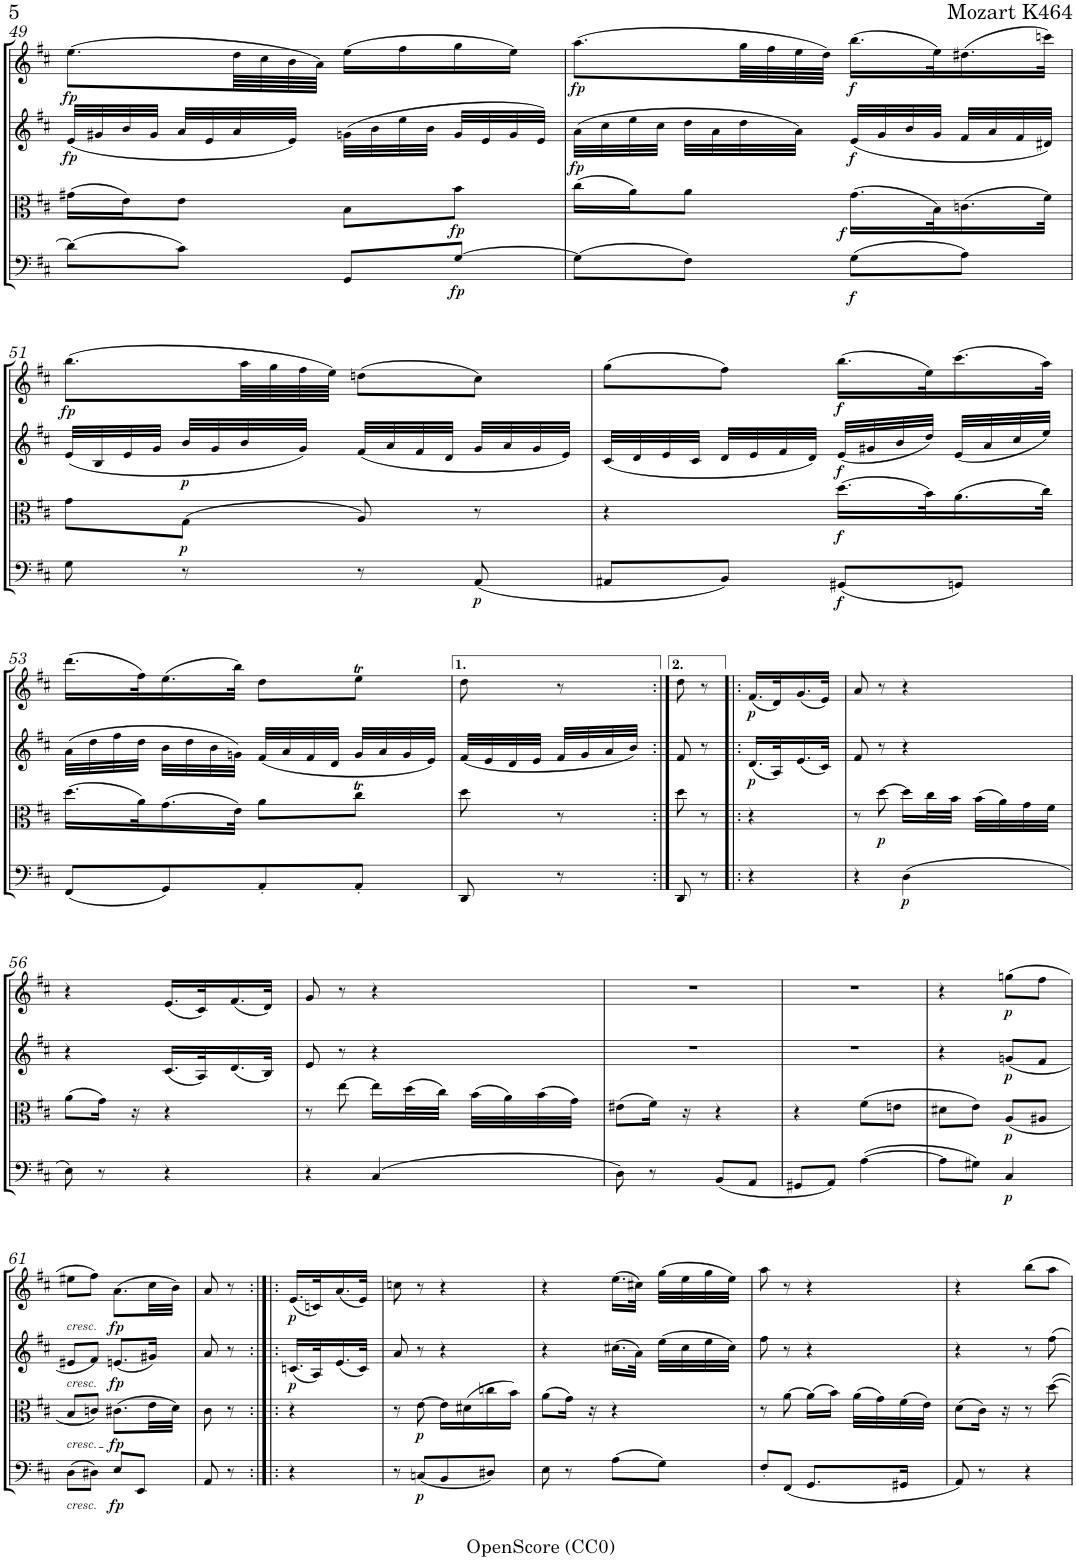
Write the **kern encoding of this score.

**kern	**dynam	**kern	**dynam	**kern	**dynam	**kern	**dynam
*part4	*part4	*part3	*part3	*part2	*part2	*part1	*part1
*staff4	*staff4	*staff3	*staff3	*staff2	*staff2	*staff1	*staff1
*I"Violoncello	*	*I"Viola	*	*I"Violin 2	*	*I"Violin 1	*
*I'Vc	*	*I'Vla	*	*I'Vln	*	*I'Vln	*
!!LO:PB:g=z
*clefF4	*	*clefC3	*	*clefG2	*	*clefG2	*
*k[f#c#]	*	*k[f#c#]	*	*k[f#c#]	*	*k[f#c#]	*
*M2/4	*	*M2/4	*	*M2/4	*	*M2/4	*
=49	=49	=49	=49	=49	=49	=49	=49
!	!	!	!	!	!LO:DY:b	!	!LO:DY:b
(8d\L]	.	(16g#X\LL	.	(32e/LLL	fp	(8.ee\L	fp
.	.	.	.	32g#X/	.	.	.
.	.	16e\J)	.	32b/	.	.	.
.	.	.	.	32g#/JJJ	.	.	.
8c#\J)	.	8e\J	.	32a/LLL	.	.	.
.	.	.	.	32e/	.	.	.
.	.	.	.	32a/	.	64dd\LLL	.
.	.	.	.	.	.	64cc#\	.
.	.	.	.	32e/JJJ)	.	64b\	.
.	.	.	.	.	.	64a\JJJJ)	.
8GG/L	.	8B\L	.	(32gn\LLL	.	(16ee\LL	.
.	.	.	.	32b\	.	.	.
.	.	.	.	32ee\	.	16ff#\	.
.	.	.	.	32b\JJJ	.	.	.
!	!LO:DY:b	!	!LO:DY:b	!	!	!	!
[8G/J	fp	8b\J	fp	32g/LLL	.	16gg\	.
.	.	.	.	32e/	.	.	.
.	.	.	.	32g/	.	16ee\JJ)	.
.	.	.	.	32e/JJJ)	.	.	.
=50	=50	=50	=50	=50	=50	=50	=50
!	!	!	!	!	!LO:DY:b	!	!LO:DY:b
(8G\L]	.	(16cc#\LL	.	(32a\LLL	fp	(8.aa\L	fp
.	.	.	.	32cc#\	.	.	.
.	.	16a\J)	.	32ee\	.	.	.
.	.	.	.	32cc#\JJJ	.	.	.
8F#\J)	.	8a\J	.	32dd\LLL	.	.	.
.	.	.	.	32a\	.	.	.
.	.	.	.	32dd\	.	64gg\LLL	.
.	.	.	.	.	.	64ff#\	.
.	.	.	.	32a\JJJ)	.	64ee\	.
.	.	.	.	.	.	64dd\JJJJ)	.
!	!LO:DY:b	!	!LO:DY:b	!	!LO:DY:b	!	!LO:DY:b
(8G\L	f	(16.g\LL	f	(32e/LLL	f	(16.bb\LL	f
.	.	.	.	32g/	.	.	.
.	.	.	.	32b/	.	.	.
.	.	32B\K)	.	32g/JJJ	.	32ee\K)	.
8A\J)	.	(16.cn\	.	32f#/LLL	.	(16.dd#X\	.
.	.	.	.	32a/	.	.	.
.	.	.	.	32f#/	.	.	.
.	.	32f#\JJk)	.	32d#X/JJJ)	.	32cccn\JJk)	.
!!LO:LB:g=z
=51	=51	=51	=51	=51	=51	=51	=51
!	!	!	!	!	!	!	!LO:DY:b
8G\	.	8g\L	.	(32e/LLL	.	(8.bb\L	fp
.	.	.	.	32B/	.	.	.
.	.	.	.	32e/	.	.	.
.	.	.	.	32g/JJJ	.	.	.
!	!	!	!LO:DY:b	!	!LO:DY:b	!	!
8r	.	(8G\J	p	32b/LLL	p	.	.
.	.	.	.	32g/	.	.	.
.	.	.	.	32b/	.	64aa\LLL	.
.	.	.	.	.	.	64gg\	.
.	.	.	.	32g/JJJ)	.	64ff#\	.
.	.	.	.	.	.	64ee\JJJJ)	.
8r	.	8A/)	.	(32f#/LLL	.	(8ddn\L	.
.	.	.	.	32a/	.	.	.
.	.	.	.	32f#/	.	.	.
.	.	.	.	32d/JJJ	.	.	.
!	!LO:DY:b	!	!	!	!	!	!
(8AA/	p	8r	.	32g/LLL	.	8cc#\J)	.
.	.	.	.	32a/	.	.	.
.	.	.	.	32g/	.	.	.
.	.	.	.	32e/JJJ)	.	.	.
=52	=52	=52	=52	=52	=52	=52	=52
8AA#X/L	.	4r	.	(32c#/LLL	.	(8gg\L	.
.	.	.	.	32d/	.	.	.
.	.	.	.	32e/	.	.	.
.	.	.	.	32c#/JJJ	.	.	.
8BB/J)	.	.	.	32d/LLL	.	8ff#\J)	.
.	.	.	.	32e/	.	.	.
.	.	.	.	32f#/	.	.	.
.	.	.	.	32d/JJJ)	.	.	.
!	!LO:DY:b	!	!LO:DY:b	!	!LO:DY:b	!	!LO:DY:b
(8GG#X/L	f	(16.dd\LL	f	(32e/LLL	f	(16.bb\LL	f
.	.	.	.	32g#X/	.	.	.
.	.	.	.	32b/	.	.	.
.	.	32b\K)	.	32dd/JJJ)	.	32ee\K)	.
8GGn/J)	.	(16.a\	.	(32e/LLL	.	(16.ccc#\	.
.	.	.	.	32a/	.	.	.
.	.	.	.	32cc#/	.	.	.
.	.	32cc#\JJk)	.	32ee/JJJ)	.	32aa\JJk)	.
!!LO:LB:g=z
=53	=53	=53	=53	=53	=53	=53	=53
(8FF#/L	.	(16.dd\LL	.	(32a\LLL	.	(16.ddd\LL	.
.	.	.	.	32dd\	.	.	.
.	.	.	.	32ff#\	.	.	.
.	.	32a\K)	.	32dd\JJJ	.	32ff#\K)	.
8GG/)	.	(16.g\	.	32b\LLL	.	(16.ee\	.
.	.	.	.	32dd\	.	.	.
.	.	.	.	32b\	.	.	.
.	.	32e\JJk)	.	32gn\JJJ)	.	32bb\JJk)	.
8AA'/	.	8a\L	.	(32f#/LLL	.	8dd\L	.
.	.	.	.	32a/	.	.	.
.	.	.	.	32f#/	.	.	.
.	.	.	.	32d/JJJ	.	.	.
8AA'/J	.	8cc#t\J	.	32g/LLL	.	8eeT\J	.
.	.	.	.	32a/	.	.	.
.	.	.	.	32g/	.	.	.
.	.	.	.	32e/JJJ)	.	.	.
=54	=54	=54	=54	=54	=54	=54	=54
8DD/	.	8dd\	.	(32f#/LLL	.	8dd\	.
.	.	.	.	32e/	.	.	.
.	.	.	.	32d/	.	.	.
.	.	.	.	32e/JJJ	.	.	.
8r	.	8r	.	32f#/LLL	.	8r	.
.	.	.	.	32g/	.	.	.
.	.	.	.	32a/	.	.	.
.	.	.	.	32b/JJJ)	.	.	.
=54X7:|!	=54X7:|!	=54X7:|!	=54X7:|!	=54X7:|!	=54X7:|!	=54X7:|!	=54X7:|!
8DD/	.	8dd\	.	8f#/	.	8dd\	.
8r	.	8r	.	8r	.	8r	.
=54X8!|:	=54X8!|:	=54X8!|:	=54X8!|:	=54X8!|:	=54X8!|:	=54X8!|:	=54X8!|:
!	!	!	!	!	!LO:DY:b	!	!LO:DY:b
4r	.	4r	.	(16.d/LL	p	(16.f#/LL	p
.	.	.	.	32A/K)	.	32d/K)	.
.	.	.	.	(16.e/	.	(16.g/	.
.	.	.	.	32c#/JJk)	.	32e/JJk)	.
=55	=55	=55	=55	=55	=55	=55	=55
4r	.	8r	.	8f#/	.	8a/	.
!	!	!	!LO:DY:b	!	!	!	!
.	.	[8dd\	p	8r	.	8r	.
!	!LO:DY:b	!	!	!	!	!	!
(4D\	p	16dd\LL]	.	4r	.	4r	.
.	.	32cc#\L	.	.	.	.	.
.	.	32b\JJJ	.	.	.	.	.
.	.	(32b\LLL	.	.	.	.	.
.	.	32a\)	.	.	.	.	.
.	.	32g\	.	.	.	.	.
.	.	32f#\JJJ	.	.	.	.	.
!!LO:LB:g=z
=56	=56	=56	=56	=56	=56	=56	=56
8E\)	.	(8a\L	.	4r	.	4r	.
8r	.	16g\Jk)	.	.	.	.	.
.	.	16r	.	.	.	.	.
4r	.	4r	.	(16.c#/LL	.	(16.e/LL	.
.	.	.	.	32A/K)	.	32c#/K)	.
.	.	.	.	(16.d/	.	(16.f#/	.
.	.	.	.	32B/JJk)	.	32d/JJk)	.
=57	=57	=57	=57	=57	=57	=57	=57
4r	.	8r	.	8e/	.	8g/	.
.	.	[8ee\	.	8r	.	8r	.
(>4C#/	.	16ee\LL]	.	4r	.	4r	.
.	.	(32dd\L	.	.	.	.	.
.	.	32cc#\JJJ)	.	.	.	.	.
.	.	(32b\LLL	.	.	.	.	.
.	.	32a\)	.	.	.	.	.
.	.	(32b\	.	.	.	.	.
.	.	32g\JJJ)	.	.	.	.	.
=58	=58	=58	=58	=58	=58	=58	=58
8D\)	.	(8e#X\L	.	2r	.	2r	.
8r	.	16f#\Jk)	.	.	.	.	.
.	.	16r	.	.	.	.	.
(8BB/L	.	4r	.	.	.	.	.
8AA/J	.	.	.	.	.	.	.
=59	=59	=59	=59	=59	=59	=59	=59
8GG#X/L	.	4r	.	2r	.	2r	.
8AA/J)	.	.	.	.	.	.	.
([4A\	.	(8f#\L	.	.	.	.	.
.	.	8en\J	.	.	.	.	.
=60	=60	=60	=60	=60	=60	=60	=60
8A\L]	.	8d#X\L	.	4r	.	4r	.
8G#X\J)	.	8e\J)	.	.	.	.	.
!	!LO:DY:b	!	!LO:DY:b	!	!LO:DY:b	!	!LO:DY:b
4C#/	p	(8A/L	p	(8gn/L	p	(8ggn\L	p
.	.	8A#X/J	.	8f#/J	.	8ff#\J	.
!!LO:LB:g=z
=61	=61	=61	=61	=61	=61	=61	=61
!	!	!	!	!	!	!LO:TX:b:i:t=cresc.	!
!	!	!	!	!LO:TX:b:i:t=cresc.	!	!	!
!	!	!LO:TX:b:i:t=cresc.	!	!	!	!	!
!LO:TX:b:i:t=cresc.	!	!	!	!	!	!	!
(8D\L	.	8B/L	.	8e#X/L	.	8ee#X\L	.
8D#X\J)	.	8cn/J)	.	8f#/J)	.	8ff#\J)	.
!	!LO:DY:b	!	!LO:DY:b	!	!LO:DY:b	!	!LO:DY:b
8E/L	fp	(8.c#X\L	fp	(8.en/L	fp	(8.a\L	fp
8EE/J	.	.	.	.	.	.	.
.	.	32e\LL	.	16g#X/Jk)	.	32cc#\LL	.
.	.	32d\JJJ)	.	.	.	32b\JJJ)	.
=62	=62	=62	=62	=62	=62	=62	=62
8AA/	.	8c#\	.	8a/	.	8a/	.
8r	.	8r	.	8r	.	8r	.
=62X9:|!|:	=62X9:|!|:	=62X9:|!|:	=62X9:|!|:	=62X9:|!|:	=62X9:|!|:	=62X9:|!|:	=62X9:|!|:
!	!	!	!	!	!LO:DY:b	!	!LO:DY:b
4r	.	4r	.	(16.cn/LL	p	(16.e/LL	p
.	.	.	.	32A/K)	.	32cn/K)	.
.	.	.	.	(16.e/	.	(16.a/	.
.	.	.	.	32c/JJk)	.	32e/JJk)	.
=63	=63	=63	=63	=63	=63	=63	=63
8r	.	8r	.	8a/	.	8ccn\	.
!	!LO:DY:b	!	!LO:DY:b	!	!	!	!
(8Cn/L	p	[8e\	p	8r	.	8r	.
8BB/	.	16e\LL]	.	4r	.	4r	.
.	.	(16d#X\	.	.	.	.	.
8D#X/J)	.	16ccn\	.	.	.	.	.
.	.	16b\JJ)	.	.	.	.	.
=64	=64	=64	=64	=64	=64	=64	=64
8E\	.	(8a\L	.	4r	.	4r	.
8r	.	16g\Jk)	.	.	.	.	.
.	.	16r	.	.	.	.	.
(8A\L	.	4r	.	(16.cc#X\LL	.	(16.ee\LL	.
.	.	.	.	32a\JJk)	.	32cc#X\JJk)	.
8G\J)	.	.	.	(32ee\LLL	.	(32gg\LLL	.
.	.	.	.	32cc#\	.	32ee\	.
.	.	.	.	32ee\	.	32gg\	.
.	.	.	.	32cc#\JJJ)	.	32ee\JJJ)	.
=65	=65	=65	=65	=65	=65	=65	=65
8F#'/L	.	8r	.	8ff#\	.	8aa\	.
(8FF#/J	.	[8a\	.	8r	.	8r	.
8.GG/L	.	(16a\LL]	.	4r	.	4r	.
.	.	16b\JJ)	.	.	.	.	.
.	.	(32a\LLL	.	.	.	.	.
.	.	32g\)	.	.	.	.	.
16GG#X/Jk	.	(32f#\	.	.	.	.	.
.	.	32e\JJJ)	.	.	.	.	.
=66	=66	=66	=66	=66	=66	=66	=66
8AA/)	.	(8d\L	.	4r	.	4r	.
8r	.	16c#\Jk)	.	.	.	.	.
.	.	16r	.	.	.	.	.
4r	.	8r	.	8r	.	8bb\L	.
.	.	[8dd\	.	8ff#\	.	8aa\J	.
=	=	=	=	=	=	=	=
*-	*-	*-	*-	*-	*-	*-	*-
